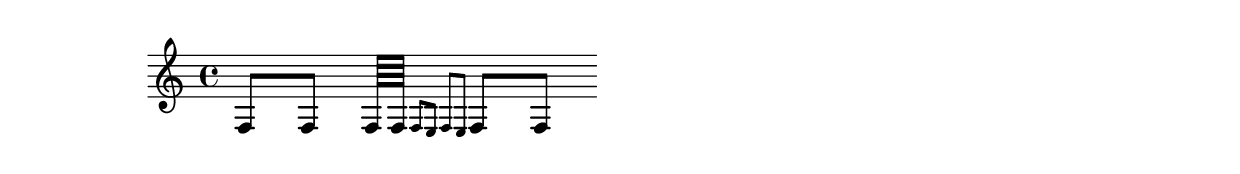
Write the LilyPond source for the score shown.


\version "2.19.21"
\header{

  texidoc=" Beams on ledgered notes should always reach the middle staff
line.  The second beam, counting from the note head side, should never
be lower than the second staff line.  This does not hold for grace
note beams.  Override with @code{no-stem-extend}.  "

}

\layout {
  ragged-right = ##t
}  


\context Voice \relative {
  f8[ f]   f64[ f] 
  \grace { 
    f8[ e8] 
    \override Stem.no-stem-extend = ##f
    f8[ e8] 
    \revert Stem.no-stem-extend
  }
  f8[ f]
  
}
